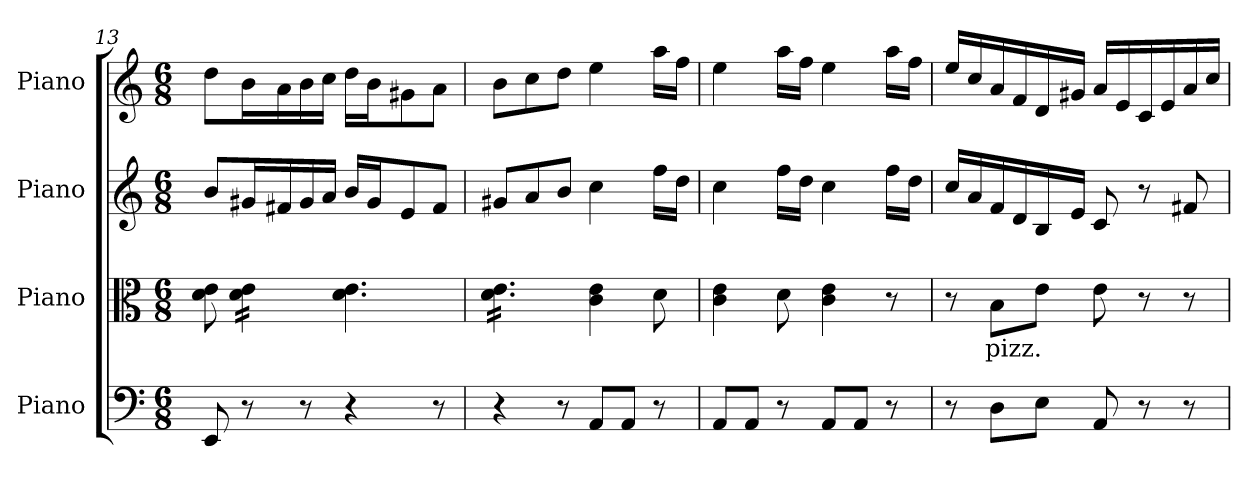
**kern	**kern	**text	**kern	**kern
*part4	*part3	*part3	*part2	*part1
*staff4	*staff3	*staff3	*staff2	*staff1
*I"Piano	*I"Piano	*	*I"Piano	*I"Piano
*I'Pno	*I'Pno	*	*I'Pno	*I'Pno
!!LO:LB:g=z
*clefF4	*clefC3	*	*clefG2	*clefG2
*k[]	*k[]	*	*k[]	*k[]
*M6/8	*M6/8	*	*M6/8	*M6/8
=13	=13	=13	=13	=13
8EE/	8d\ 8e\	.	8b/L	8dd\L
*	*tremolo	*	*	*
8r	16d\ 16e\LL	.	16g#X/L	16b\L
.	16d\ 16e\	.	16f#X/	16a\
8r	16d\ 16e\	.	16g#/	16b\
.	16d\ 16e\JJ	.	16a/JJ	16cc\JJ
*	*Xtremolo	*	*	*
4r	4.d\ 4.e\	.	16b/LL	16dd\LL
.	.	.	16g#/J	16b\J
.	.	.	8e/	8g#X\
8r	.	.	8f#/J	8a\J
=14	=14	=14	=14	=14
*	*tremolo	*	*	*
4r	16d\ 16e\LL	.	8g#X/L	8b\L
.	16d\ 16e\	.	.	.
.	16d\ 16e\	.	8a/	8cc\
.	16d\ 16e\	.	.	.
8r	16d\ 16e\	.	8b/J	8dd\J
.	16d\ 16e\JJ	.	.	.
*	*Xtremolo	*	*	*
8AA/L	4c\ 4e\	.	4cc\	4ee\
8AA/J	.	.	.	.
8r	8d\	.	16ff\LL	16aa\LL
.	.	.	16dd\JJ	16ff\JJ
=15	=15	=15	=15	=15
8AA/L	4c\ 4e\	.	4cc\	4ee\
8AA/J	.	.	.	.
8r	8d\	.	16ff\LL	16aa\LL
.	.	.	16dd\JJ	16ff\JJ
8AA/L	4c\ 4e\	.	4cc\	4ee\
8AA/J	.	.	.	.
8r	8r	.	16ff\LL	16aa\LL
.	.	.	16dd\JJ	16ff\JJ
=16	=16	=16	=16	=16
8r	8r	.	16cc/LL	16ee/LL
.	.	.	16a/	16cc/
!	!	!LO:LY:b	!	!
8D\L	8B\L	pizz.	16f/	16a/
.	.	.	16d/	16f/
8E\J	8e\J	.	16B/	16d/
.	.	.	16e/JJ	16g#X/JJ
8AA/	8e\	.	8c/	16a/LL
.	.	.	.	16e/
8r	8r	.	8r	16c/
.	.	.	.	16e/
8r	8r	.	8f#X/	16a/
.	.	.	.	16cc/JJ
=	=	=	=	=
*-	*-	*-	*-	*-
